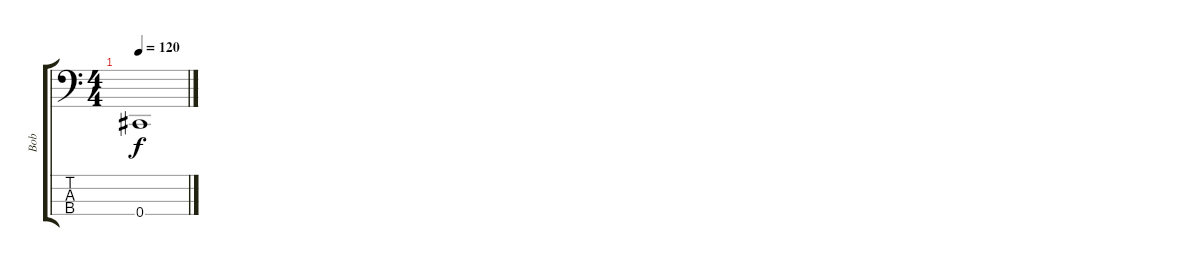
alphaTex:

\track ("Bob" "Bob") {instrument electricbasspick}
\staff {score tabs}
\tuning (Gb2 Db2 Ab1 Db1) {hide}
\ts (4 4)
\tempo 120
\clef f4
\ks c
0.4.1{dy f}
